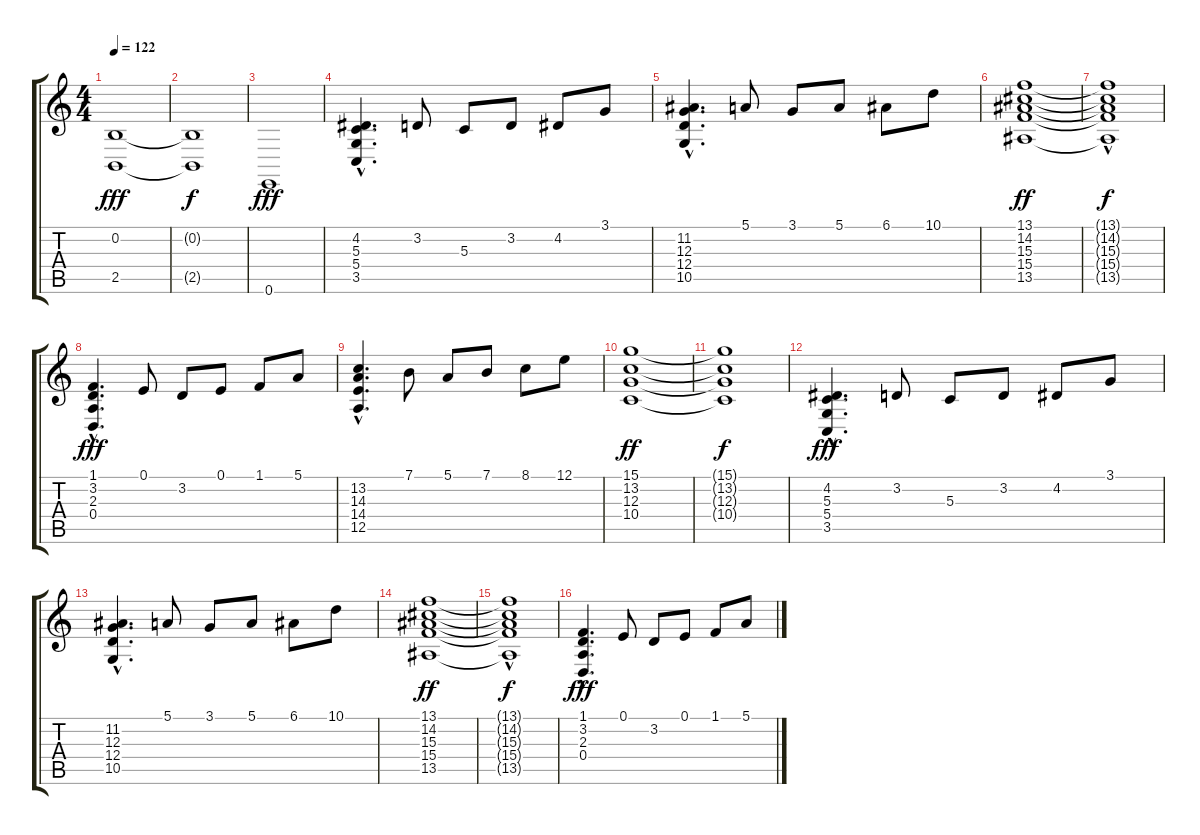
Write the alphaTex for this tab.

\track "" {instrument stringensemble1}
\staff {score tabs}
\tuning (E4 B3 G3 D3 A2 E2) {hide}
\ts (4 4)
\tempo 122
\clef g2
\ks c
(0.2 2.5).1{dy fff} |
(0.2{t} 2.5{t}).1{dy f} |
0.6.1{dy fff} |
(4.2 5.3 5.4 3.5{hac}).4{d} 3.2.8 5.3.8 3.2.8 4.2.8 3.1.8 |
(11.2{hac} 12.3{hac} 12.4 10.5).4{d} 5.1.8 3.1.8 5.1.8 6.1.8 10.1.8 |
(13.1 14.2 15.3 15.4 13.5).1{dy ff} |
(13.1{hac t} 14.2{t} 15.3{t} 15.4{hac t} 13.5{t}).1{dy f} |
(1.1 3.2 2.3{hac} 0.4{hac}).4{d dy fff} 0.1.8 3.2.8 0.1.8 1.1.8 5.1.8 |
(13.2{hac} 14.3 14.4 12.5{hac}).4{d} 7.1.8 5.1.8 7.1.8 8.1.8 12.1.8 |
(15.1 13.2 12.3 10.4).1{dy ff} |
(15.1{t} 13.2{t} 12.3{t} 10.4{t}).1{dy f} |
(4.2 5.3 5.4 3.5{hac}).4{d dy fff} 3.2.8 5.3.8 3.2.8 4.2.8 3.1.8 |
(11.2{hac} 12.3{hac} 12.4 10.5).4{d} 5.1.8 3.1.8 5.1.8 6.1.8 10.1.8 |
(13.1 14.2 15.3 15.4 13.5).1{dy ff} |
(13.1{hac t} 14.2{t} 15.3{t} 15.4{hac t} 13.5{t}).1{dy f} |
(1.1 3.2 2.3{hac} 0.4{hac}).4{d dy fff} 0.1.8 3.2.8 0.1.8 1.1.8 5.1.8
